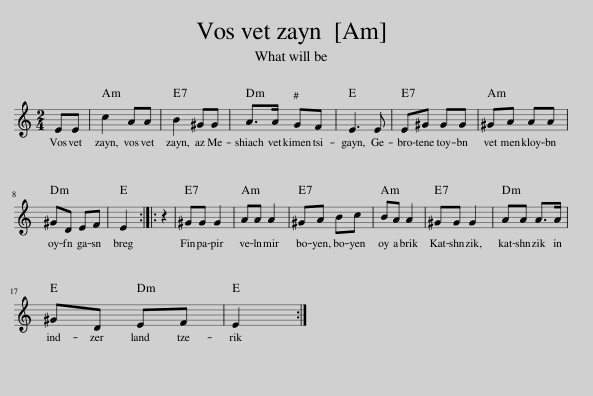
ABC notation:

X:1
L:1/8
M:2/4
I:linebreak $
K:C
V:1 treble
V:1
 EE | c2 AA | B2 ^GG | A>A GF | E3 E | %5
 E^G GG | ^GA AA |$ ^GD EF | E2 :: z2 | %10
 ^GG G2 | AA A2 | ^GA Bc | BA A2 | ^GG G2 | %15
 AA A>A |$ ^GD EF | E2 :| %18
